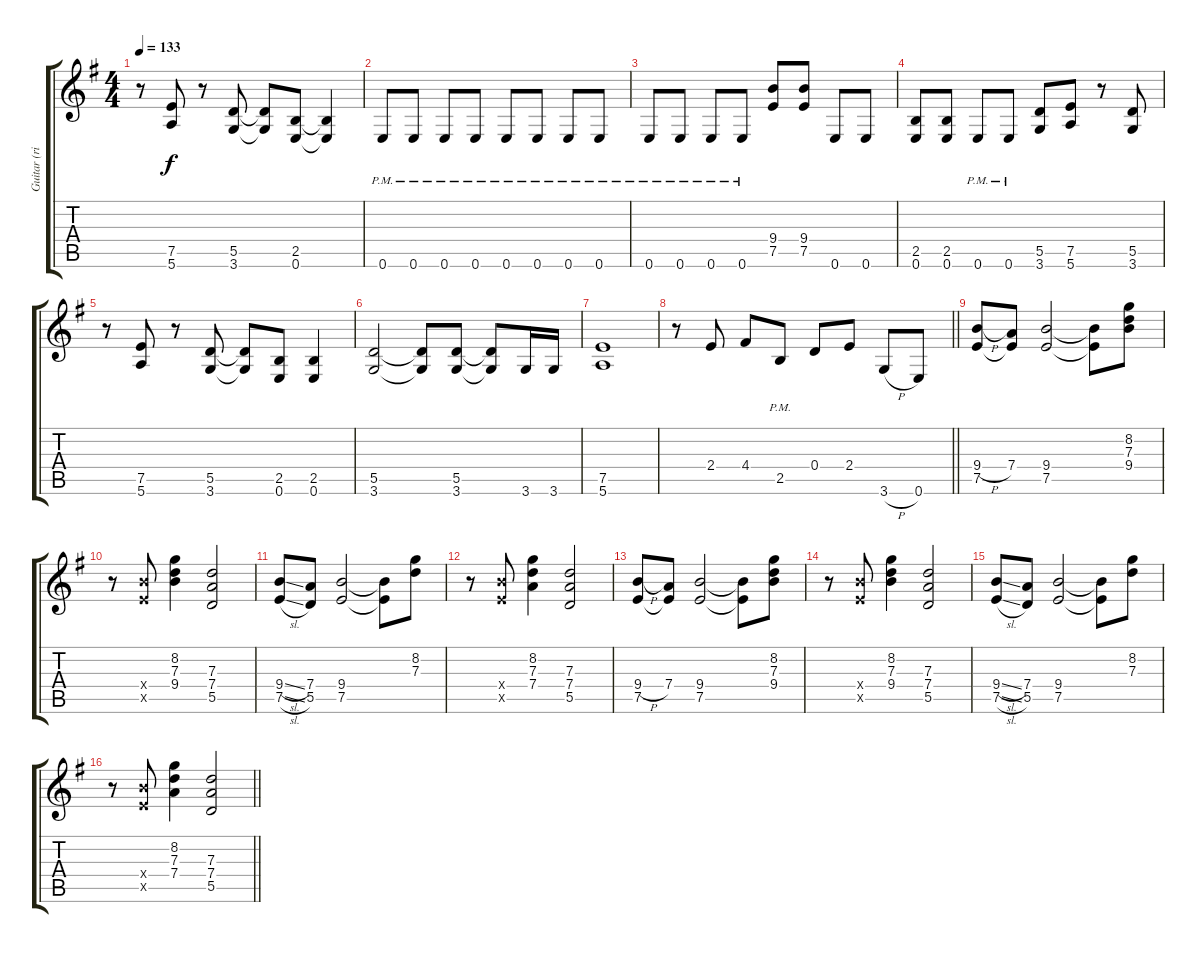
\track ("Guitar (right - Glenn Tipton)" "Guitar (ri") {instrument distortionguitar}
\staff {score tabs}
\tuning (E4 B3 G3 D3 A2 E2) {hide}
\ts (4 4)
\tempo 133
\clef g2
\ks g
r.8{dy f} (7.5 5.6).8 r.8 (5.5 3.6).8 (5.5{t} 3.6{t}).8 (2.5 0.6).8 (2.5{t} 0.6{t}).4 |
0.6{pm}.8 0.6{pm}.8 0.6{pm}.8 0.6{pm}.8 0.6{pm}.8 0.6{pm}.8 0.6{pm}.8 0.6{pm}.8 |
0.6{pm}.8 0.6{pm}.8 0.6{pm}.8 0.6{pm}.8 (9.4 7.5).8 (9.4 7.5).8 0.6.8 0.6.8 |
(2.5 0.6).8 (2.5 0.6).8 0.6{pm}.8 0.6{pm}.8 (5.5 3.6).8 (7.5 5.6).8 r.8 (5.5 3.6).8 |
r.8 (7.5 5.6).8 r.8 (5.5 3.6).8 (5.5{t} 3.6{t}).8 (2.5 0.6).8 (2.5 0.6).4 |
(5.5 3.6).2 (5.5{t} 3.6{t}).8 (5.5 3.6).8 (5.5{t} 3.6{t}).8 3.6.16 3.6.16 |
(7.5 5.6).1 |
\barLineRight lightlight
r.8 2.4.8 4.4.8 2.5{pm}.8 0.4.8 2.4.8 3.6{h}.8 0.6.8 |
(9.4{h} 7.5).8 (7.4 7.5{t}).8 (9.4 7.5).2 (9.4{t} 7.5{t}).8 (8.2 7.3 9.4).8 |
r.8 (9.4{x} 7.5{x}).8 (8.2 7.3 9.4).4 (7.3 7.4 5.5).2 |
(9.4{sl} 7.5{sl}).8 (7.4 5.5).8 (9.4 7.5).2 (9.4{t} 7.5{t}).8 (8.2 7.3).8 |
r.8 (9.4{x} 7.5{x}).8 (8.2 7.3 7.4).4 (7.3 7.4 5.5).2 |
(9.4{h} 7.5).8 (7.4 7.5{t}).8 (9.4 7.5).2 (9.4{t} 7.5{t}).8 (8.2 7.3 9.4).8 |
r.8 (9.4{x} 7.5{x}).8 (8.2 7.3 9.4).4 (7.3 7.4 5.5).2 |
(9.4{sl} 7.5{sl}).8 (7.4 5.5).8 (9.4 7.5).2 (9.4{t} 7.5{t}).8 (8.2 7.3).8 |
\barLineRight lightlight
r.8 (9.4{x} 7.5{x}).8 (8.2 7.3 7.4).4 (7.3 7.4 5.5).2
